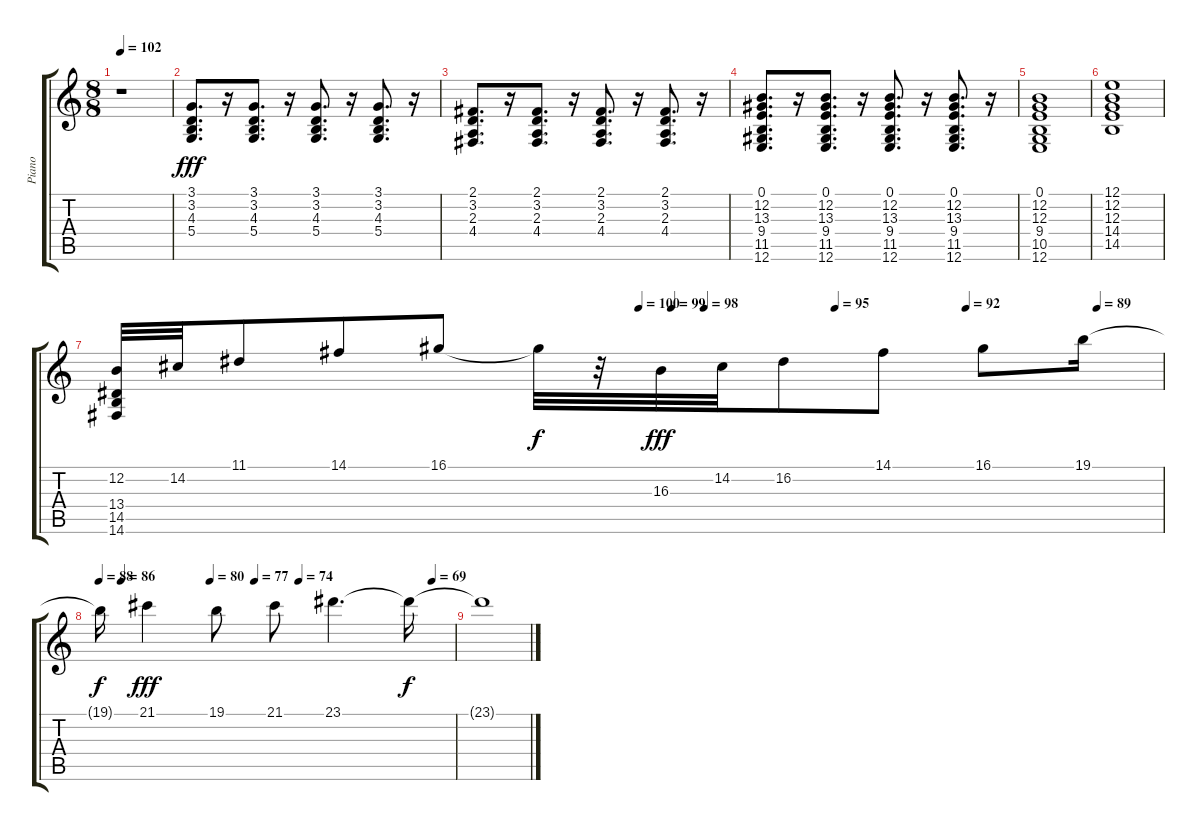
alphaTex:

\track ("Piano" "Piano") {instrument electricgrandpiano}
\staff {score tabs}
\tuning (E4 B3 G3 D3 A2 E2) {hide}
\ts (8 8)
\tempo 102
\clef g2
\ks c
r.1{dy fff} |
(3.1 3.2 4.3 5.4).8{d} r.16 (3.1 3.2 4.3 5.4).8{d} r.16 (3.1 3.2 4.3 5.4).8{d} r.16 (3.1 3.2 4.3 5.4).8{d} r.16 |
(2.1 3.2 2.3 4.4).8{d} r.16 (2.1 3.2 2.3 4.4).8{d} r.16 (2.1 3.2 2.3 4.4).8{d} r.16 (2.1 3.2 2.3 4.4).8{d} r.16 |
(0.1 12.2 13.3 9.4 11.5 12.6).8{d} r.16 (0.1 12.2 13.3 9.4 11.5 12.6).8{d} r.16 (0.1 12.2 13.3 9.4 11.5 12.6).8{d} r.16 (0.1 12.2 13.3 9.4 11.5 12.6).8{d} r.16 |
(0.1 12.2 12.3 9.4 10.5 12.6).1 |
(12.1 12.2 12.3 14.4 14.5).1 |
\tempo (100 0.5)
\tempo (99 0.53125)
\tempo (98 0.5625)
\tempo (95 0.6875)
\tempo (92 0.8125)
\tempo (89 0.9375)
(12.2 13.4 14.5 14.6).32 14.2.32 11.1.8 14.1.8 16.1.8 16.1{t}.32{dy f} r.32 16.3.32{dy fff} 14.2.32 16.2.8 14.1.8 16.1.8 19.1.16 |
\tempo 88
\tempo (86 0.0625)
\tempo (80 0.3125)
\tempo (77 0.4375)
\tempo (74 0.5625)
\tempo (69 0.9375)
19.1{t}.16{dy f} 21.1.4{dy fff} 19.1.8 21.1.8 23.1.4{d} 23.1{t}.16{dy f} |
23.1{t}.1
